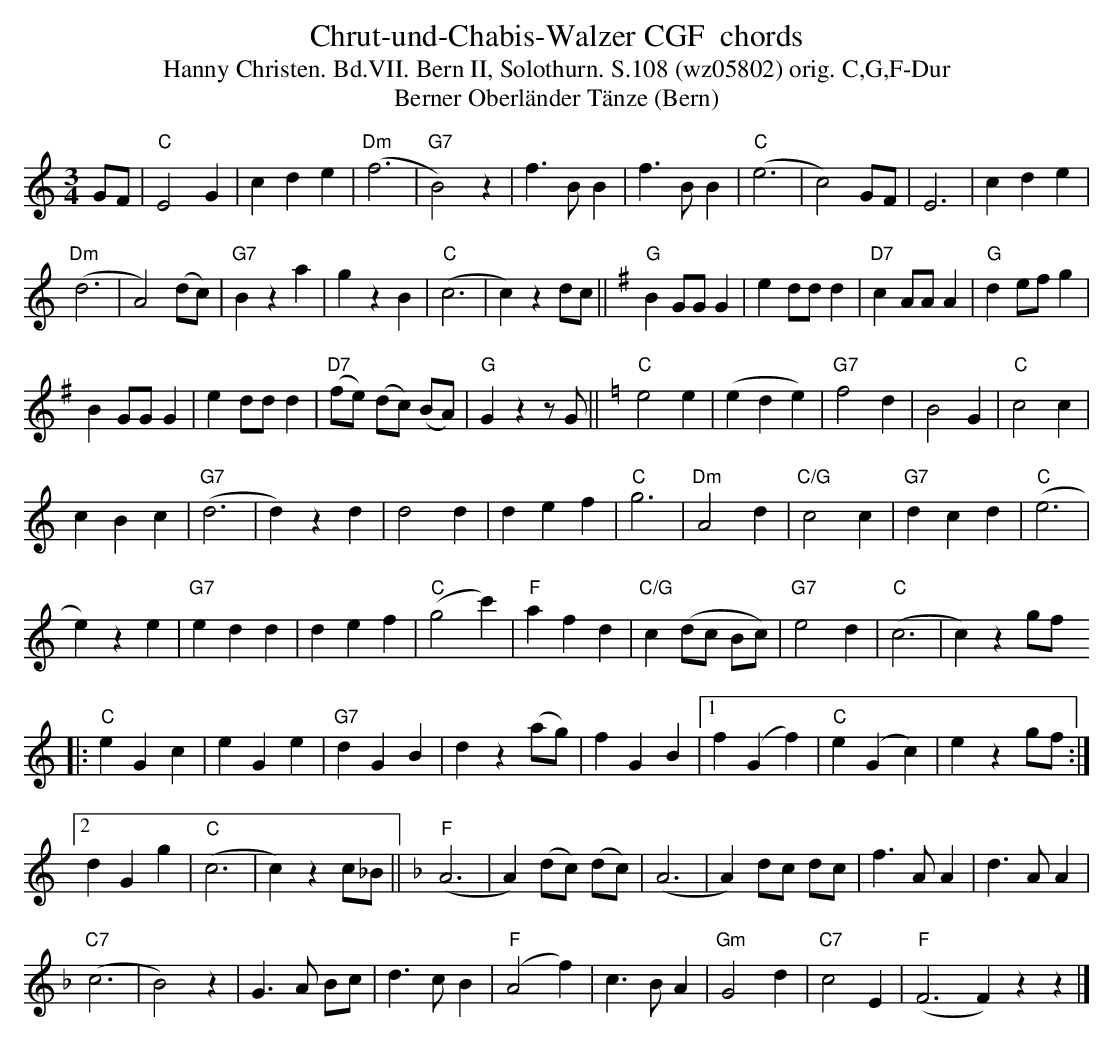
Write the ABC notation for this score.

X:1
T: Chrut-und-Chabis-Walzer CGF  chords
T:Hanny Christen. Bd.VII. Bern II, Solothurn. S.108 (wz05802) orig. C,G,F-Dur
T: Berner Oberl\"ander T\"anze (Bern)
M:3/4
L:1/4
K:C %%MIDI gchordon
G/F/ | "C"E2G | cde | "Dm"(f3 | "G7"B2)z | f>BB | f>BB | "C"(e3 | c2) G/F/ | E3 | cde |
"Dm"(d3 | A2) (d/c/) | "G7"Bza | gzB | "C"(c3 | c) z d/c/ || [K:G] "G"B G/G/ G | e d/d/d | "D7"c A/A/A | "G"d e/f/ g |
BG/G/G | ed/d/d | "D7"(f/e/) (d/c/) (B/A/) | "G"Gzz/G/ || [K:C] "C"e2e | (ede) | "G7"f2d | B2G | "C"c2c |
cBc | "G7"(d3 | d)zd | d2d | def | "C"g3 | "Dm"A2d | "C/G"c2c | "G7"dcd | "C"(e3 |
e) ze | "G7"edd | def | "C"(g2c') | "F"afd | "C/G"c (d/c/ B/c/) | "G7"e2d | "C"(c3 | c)z g/f/
|: "C"eGc | eGe | "G7"dGB | dz (a/g/) | fGB |1 f (Gf) | "C"e (Gc) | ez g/f/ :|2
dGg | "C"(c3 | c)z c/_B/ || [K:F] "F"(A3 | A) (d/c/) (d/c/) | (A3 | A) d/c/ d/c/ | f>AA | d>AA |
"C7"(c3 | B2)z | G>A B/c/ | d>cB | "F"(A2f) | c>BA | "Gm"G2d | "C7"c2E | "F"(F3F)zz |]
